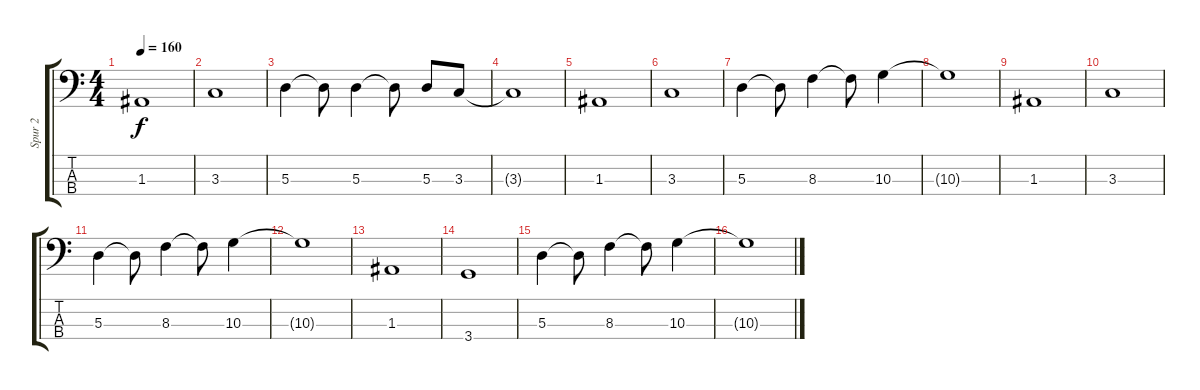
\track ("Spur 2" "Spur 2") {instrument electricbassfinger}
\staff {score tabs}
\tuning (G2 D2 A1 E1) {hide}
\ts (4 4)
\tempo 160
\clef f4
\ks c
1.3.1{dy f} |
3.3.1 |
5.3.4 5.3{t}.8 5.3.4 5.3{t}.8 5.3.8 3.3.8 |
3.3{t}.1 |
1.3.1 |
3.3.1 |
5.3.4 5.3{t}.8 8.3.4 8.3{t}.8 10.3.4 |
10.3{t}.1 |
1.3.1 |
3.3.1 |
5.3.4 5.3{t}.8 8.3.4 8.3{t}.8 10.3.4 |
10.3{t}.1 |
1.3.1 |
3.4.1 |
5.3.4 5.3{t}.8 8.3.4 8.3{t}.8 10.3.4 |
10.3{t}.1
